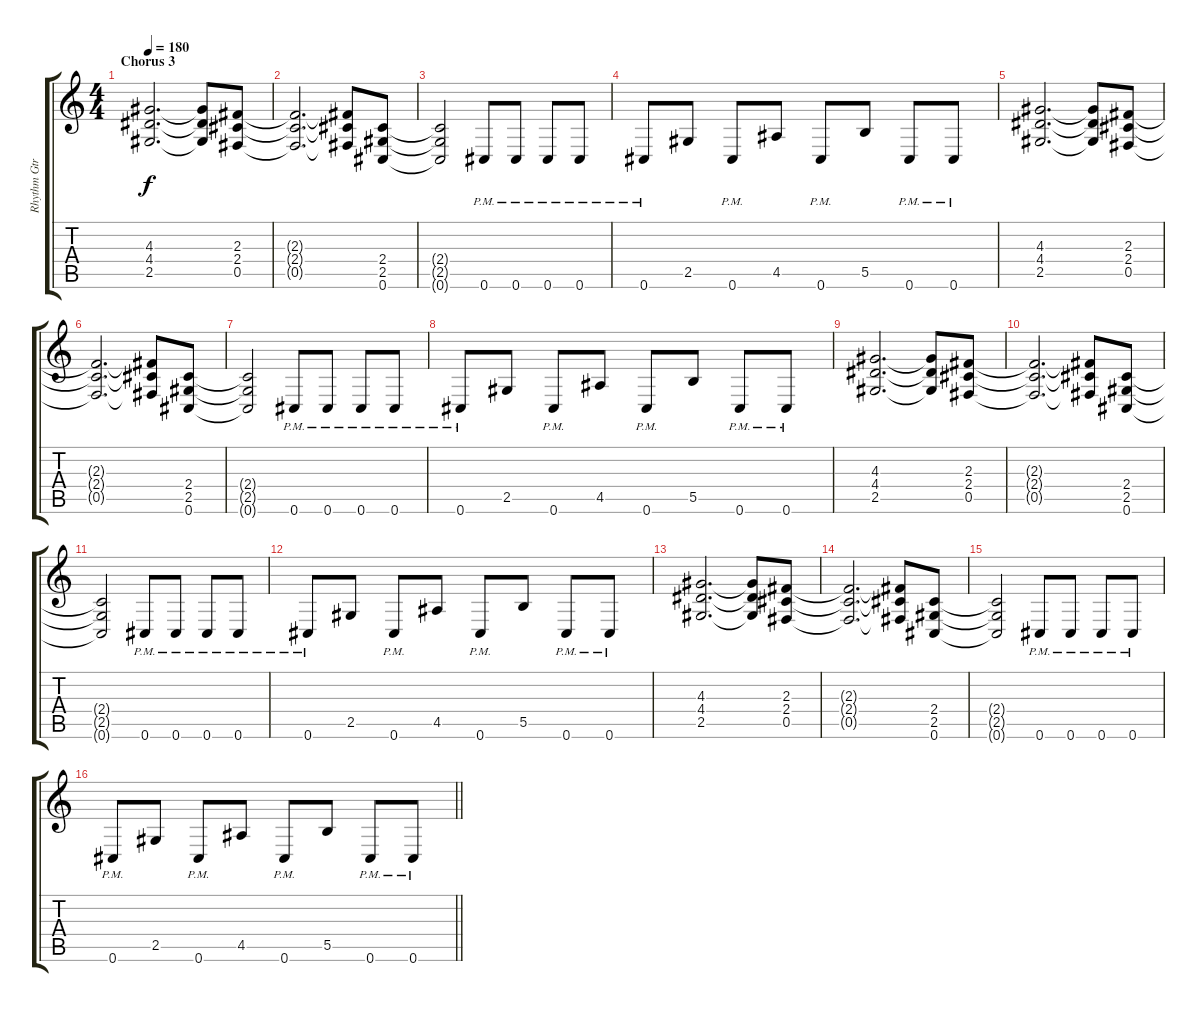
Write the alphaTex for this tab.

\track ("Rhythm Gtr" "Rhythm Gtr") {instrument acousticguitarsteel}
\staff {score tabs}
\tuning (Db4 Ab3 E3 B2 Gb2 Db2) {hide}
\ts (4 4)
\section ("" "Chorus 3")
\tempo 180
\clef g2
\ks c
(4.3 4.4 2.5).2{d dy f} (4.3{t} 4.4{t} 2.5{t}).8 (2.3 2.4 0.5).8 |
(2.3{t} 2.4{t} 0.5{t}).2{d} (2.3{t} 2.4{t} 0.5{t}).8 (2.4 2.5 0.6).8 |
(2.4{t} 2.5{t} 0.6{t}).2 0.6{pm}.8 0.6{pm}.8 0.6{pm}.8 0.6{pm}.8 |
0.6{pm}.8 2.5.8 0.6{pm}.8 4.5.8 0.6{pm}.8 5.5.8 0.6{pm}.8 0.6{pm}.8 |
(4.3 4.4 2.5).2{d} (4.3{t} 4.4{t} 2.5{t}).8 (2.3 2.4 0.5).8 |
(2.3{t} 2.4{t} 0.5{t}).2{d} (2.3{t} 2.4{t} 0.5{t}).8 (2.4 2.5 0.6).8 |
(2.4{t} 2.5{t} 0.6{t}).2 0.6{pm}.8 0.6{pm}.8 0.6{pm}.8 0.6{pm}.8 |
0.6{pm}.8 2.5.8 0.6{pm}.8 4.5.8 0.6{pm}.8 5.5.8 0.6{pm}.8 0.6{pm}.8 |
(4.3 4.4 2.5).2{d} (4.3{t} 4.4{t} 2.5{t}).8 (2.3 2.4 0.5).8 |
(2.3{t} 2.4{t} 0.5{t}).2{d} (2.3{t} 2.4{t} 0.5{t}).8 (2.4 2.5 0.6).8 |
(2.4{t} 2.5{t} 0.6{t}).2 0.6{pm}.8 0.6{pm}.8 0.6{pm}.8 0.6{pm}.8 |
0.6{pm}.8 2.5.8 0.6{pm}.8 4.5.8 0.6{pm}.8 5.5.8 0.6{pm}.8 0.6{pm}.8 |
(4.3 4.4 2.5).2{d} (4.3{t} 4.4{t} 2.5{t}).8 (2.3 2.4 0.5).8 |
(2.3{t} 2.4{t} 0.5{t}).2{d} (2.3{t} 2.4{t} 0.5{t}).8 (2.4 2.5 0.6).8 |
(2.4{t} 2.5{t} 0.6{t}).2 0.6{pm}.8 0.6{pm}.8 0.6{pm}.8 0.6{pm}.8 |
\barLineRight lightlight
0.6{pm}.8 2.5.8 0.6{pm}.8 4.5.8 0.6{pm}.8 5.5.8 0.6{pm}.8 0.6{pm}.8
